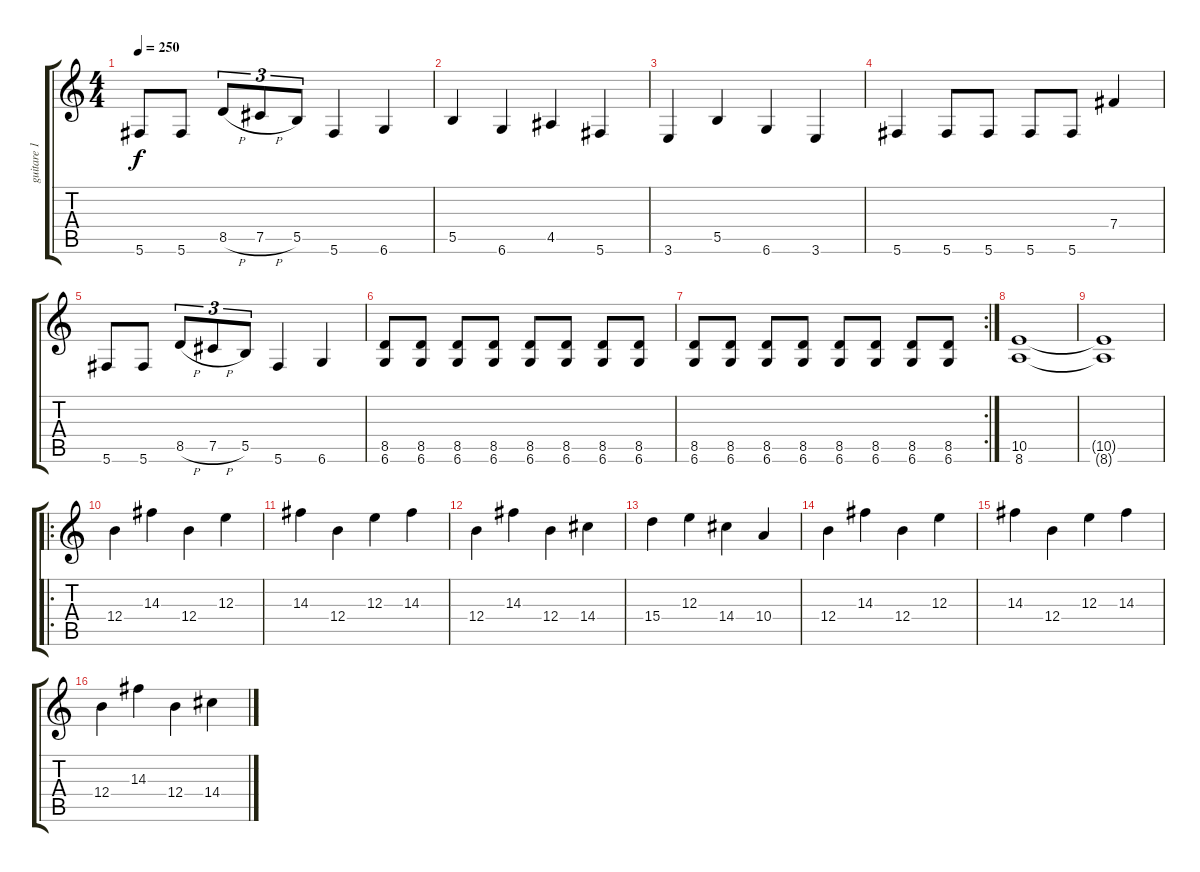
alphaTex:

\track ("guitare 1" "guitare 1") {instrument distortionguitar}
\staff {score tabs}
\tuning (Db4 Ab3 E3 B2 Gb2 Db2) {hide}
\ts (4 4)
\tempo 250
\clef g2
\ks c
5.6.8{dy f} 5.6.8 8.5{h}.8{tu (3 2)} 7.5{h}.8{tu (3 2)} 5.5.8{tu (3 2)} 5.6.4 6.6.4 |
5.5.4 6.6.4 4.5.4 5.6.4 |
3.6.4 5.5.4 6.6.4 3.6.4 |
5.6.4 5.6.8 5.6.8 5.6.8 5.6.8 7.4.4 |
5.6.8 5.6.8 8.5{h}.8{tu (3 2)} 7.5{h}.8{tu (3 2)} 5.5.8{tu (3 2)} 5.6.4 6.6.4 |
(8.5 6.6).8 (8.5 6.6).8 (8.5 6.6).8 (8.5 6.6).8 (8.5 6.6).8 (8.5 6.6).8 (8.5 6.6).8 (8.5 6.6).8 |
\rc 2
(8.5 6.6).8 (8.5 6.6).8 (8.5 6.6).8 (8.5 6.6).8 (8.5 6.6).8 (8.5 6.6).8 (8.5 6.6).8 (8.5 6.6).8 |
(10.5 8.6).1 |
(10.5{t} 8.6{t}).1 |
\ro
12.4.4 14.3.4 12.4.4 12.3.4 |
14.3.4 12.4.4 12.3.4 14.3.4 |
12.4.4 14.3.4 12.4.4 14.4.4 |
15.4.4 12.3.4 14.4.4 10.4.4 |
12.4.4 14.3.4 12.4.4 12.3.4 |
14.3.4 12.4.4 12.3.4 14.3.4 |
12.4.4 14.3.4 12.4.4 14.4.4
